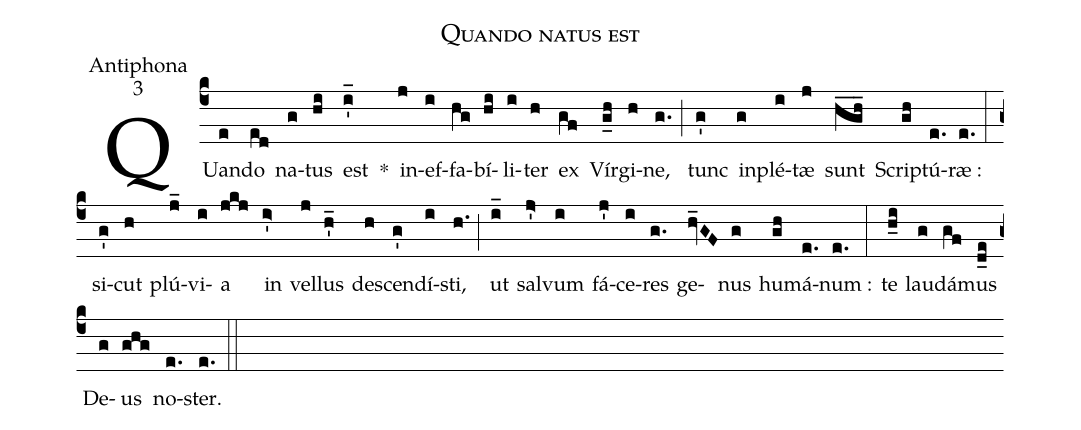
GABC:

name:Quando natus est;
office-part:Antiphona;
mode:3;
%%
(c4) QUan(e)do(ed) na(g)tus(hi) est(i'_) *() in(j)ef(i)fa(hg)bí(hi)li(i)ter(h) ex(gf) Vír(g_h)gi(h)ne,(g.) (;) tunc(g') in(g)plé(i)tæ(j) sunt(hgh___) Scri(gh)ptú(e.)ræ :(e.) (:) si(g')cut(h) plú(j_)vi(i)a(jkj) in(i>') vel(j)lus(h_') de(h)scen(g')dí(i)sti,(h.) (;) ut(i_) sal(j>')vum(i) fá(j')ce(i)res(g.) ge(hv_GF)nus(g) hu(gh)má(e.)num :(e.) (:) te(h_i) lau(g)dá(gf)mus(d_e) De(g)us(ghg) no(e.)ster.(e.) (::)
